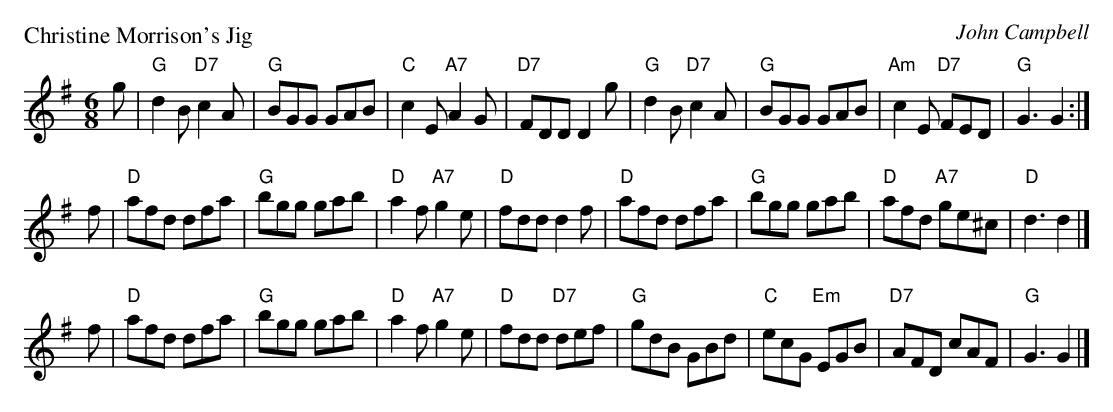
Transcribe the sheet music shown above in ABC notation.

X:1
P: Christine Morrison's Jig
C: John Campbell
M: 6/8
L: 1/8
K: G
g \
| "G"d2B "D7"c2A | "G"BGG GAB | "C"c2E "A7"A2G | "D7"FDD D2g \
| "G"d2B "D7"c2A | "G"BGG GAB | "Am"c2E "D7"FED | "G"G3 G2 :|
f \
| "D"afd dfa | "G"bgg gab | "D"a2f "A7"g2e | "D"fdd d2f \
| "D"afd dfa | "G"bgg gab | "D"afd "A7"ge^c | "D"d3 d2 |]
f \
| "D"afd dfa | "G"bgg gab | "D"a2f "A7"g2e | "D"fdd "D7"def \
| "G"gdB GBd | "C"ecG "Em"EGB | "D7"AFD cAF | "G"G3 G2 |]
